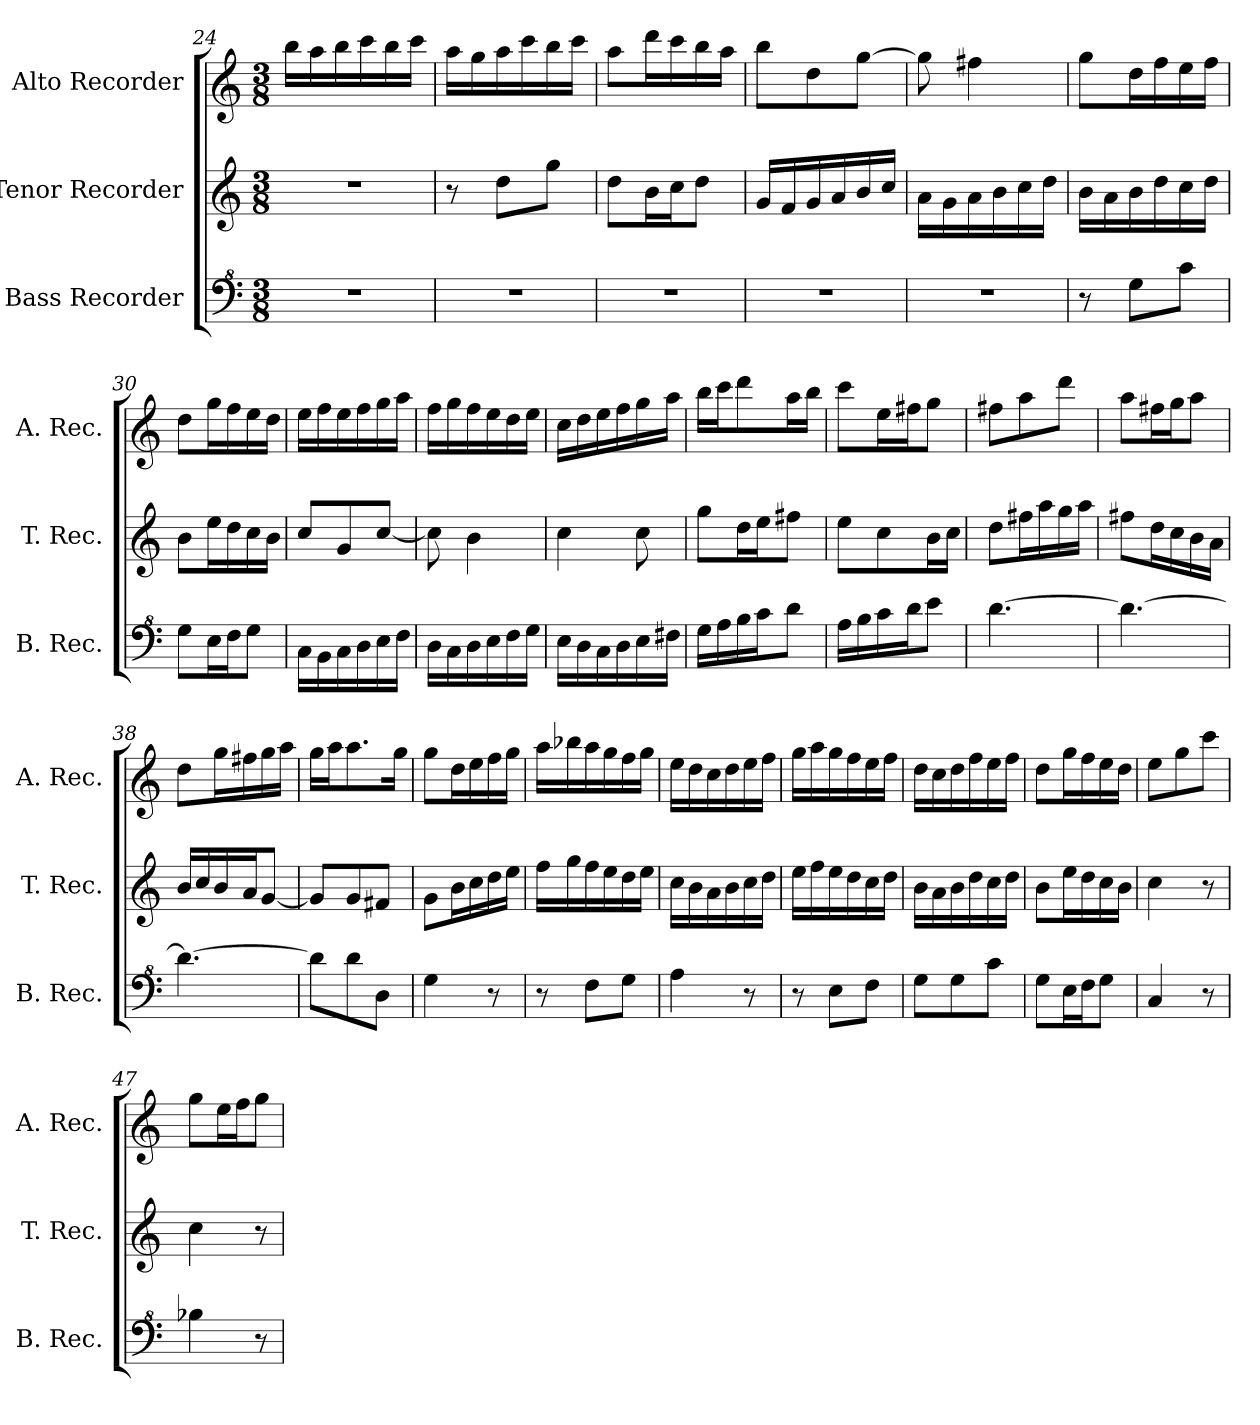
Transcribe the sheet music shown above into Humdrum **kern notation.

**kern	**kern	**kern
*part3	*part2	*part1
*staff3	*staff2	*staff1
*I"Bass Recorder	*I"Tenor Recorder	*I"Alto Recorder
*I'B. Rec.	*I'T. Rec.	*I'A. Rec.
*clefF^4	*clefG2	*clefG2
*k[]	*k[]	*k[]
*M3/8	*M3/8	*M3/8
=24	=24	=24
4.r	4.r	16bb\LL
.	.	16aa\
.	.	16bb\
.	.	16ccc\
.	.	16bb\
.	.	16ccc\JJ
=25	=25	=25
4.r	8r	16aa\LL
.	.	16gg\
.	8dd\L	16aa\
.	.	16ccc\
.	8gg\J	16bb\
.	.	16ccc\JJ
=26	=26	=26
4.r	8dd\L	8aa\L
.	16b\L	16ddd\L
.	16cc\J	16ccc\
.	8dd\J	16bb\
.	.	16aa\JJ
!!LO:LB:g=z
=27	=27	=27
4.r	16g/LL	8bb\L
.	16f/	.
.	16g/	8dd\
.	16a/	.
.	16b/	[8gg\J
.	16cc/JJ	.
=28	=28	=28
4.r	16a\LL	8gg\]
.	16g\	.
.	16a\	4ff#X\
.	16b\	.
.	16cc\	.
.	16dd\JJ	.
=29	=29	=29
8r	16b\LL	8gg\L
.	16a\	.
8g\L	16b\	16dd\L
.	16dd\	16ff\
8cc\J	16cc\	16ee\
.	16dd\JJ	16ff\JJ
=30	=30	=30
8g\L	8b\L	8dd\L
16e\L	16ee\L	16gg\L
16f\J	16dd\	16ff\
8g\J	16cc\	16ee\
.	16b\JJ	16dd\JJ
=31	=31	=31
16c\LL	8cc/L	16ee\LL
16B\	.	16ff\
16c\	8g/	16ee\
16d\	.	16ff\
16e\	[8cc/J	16gg\
16f\JJ	.	16aa\JJ
=32	=32	=32
16d\LL	8cc\]	16ff\LL
16c\	.	16gg\
16d\	4b\	16ff\
16e\	.	16ee\
16f\	.	16dd\
16g\JJ	.	16ee\JJ
=33	=33	=33
16e\LL	4cc\	16cc\LL
16d\	.	16dd\
16c\	.	16ee\
16d\	.	16ff\
16e\	8cc\	16gg\
16f#X\JJ	.	16aa\JJ
=34	=34	=34
16g\LL	8gg\L	16bb\LL
16a\	.	16ccc\J
16b\	16dd\L	8ddd\
16cc\J	16ee\J	.
8dd\J	8ff#X\J	16aa\L
.	.	16bb\JJ
!!LO:PB:g=z
=35	=35	=35
16a\LL	8ee\L	8ccc\L
16b\	.	.
16cc\	8cc\	16ee\L
16dd\J	.	16ff#X\J
8ee\J	16b\L	8gg\J
.	16cc\JJ	.
=36	=36	=36
[4.dd\	8dd\L	8ff#X\L
.	16ff#X\L	8aa\
.	16aa\	.
.	16gg\	8ddd\J
.	16aa\JJ	.
=37	=37	=37
4.dd\_	8ff#X\L	8aa\L
.	16dd\L	16ff#X\L
.	16cc\	16gg\J
.	16b\	8aa\J
.	16a\JJ	.
=38	=38	=38
4.dd\_	16b/LL	8dd\L
.	16cc/	.
.	16b/	16gg\L
.	16a/J	16ff#X\
.	[8g/J	16gg\
.	.	16aa\JJ
=39	=39	=39
8dd\L]	8g/L]	16gg\LL
.	.	16aa\J
8dd\	8g/	8.aa\
8d\J	8f#X/J	.
.	.	16gg\Jk
=40	=40	=40
4g\	8g\L	8gg\L
.	16b\L	16dd\L
.	16cc\	16ee\
8r	16dd\	16ff\
.	16ee\JJ	16gg\JJ
=41	=41	=41
8r	16ff\LL	16aa\LL
.	16gg\	16bb-X\
8f\L	16ff\	16aa\
.	16ee\	16gg\
8g\J	16dd\	16ff\
.	16ee\JJ	16gg\JJ
=42	=42	=42
4a\	16cc\LL	16ee\LL
.	16b\	16dd\
.	16a\	16cc\
.	16b\	16dd\
8r	16cc\	16ee\
.	16dd\JJ	16ff\JJ
=43	=43	=43
8r	16ee\LL	16gg\LL
.	16ff\	16aa\
8e\L	16ee\	16gg\
.	16dd\	16ff\
8f\J	16cc\	16ee\
.	16dd\JJ	16ff\JJ
!!LO:LB:g=z
=44	=44	=44
8g\L	16b\LL	16dd\LL
.	16a\	16cc\
8g\	16b\	16dd\
.	16dd\	16ff\
8cc\J	16cc\	16ee\
.	16dd\JJ	16ff\JJ
=45	=45	=45
8g\L	8b\L	8dd\L
16e\L	16ee\L	16gg\L
16f\J	16dd\	16ff\
8g\J	16cc\	16ee\
.	16b\JJ	16dd\JJ
=46	=46	=46
4c/	4cc\	8ee\L
.	.	8gg\
8r	8r	8ccc\J
=47	=47	=47
4b-X\	4cc\	8gg\L
.	.	16ee\L
.	.	16ff\J
8r	8r	8gg\J
=	=	=
*-	*-	*-
